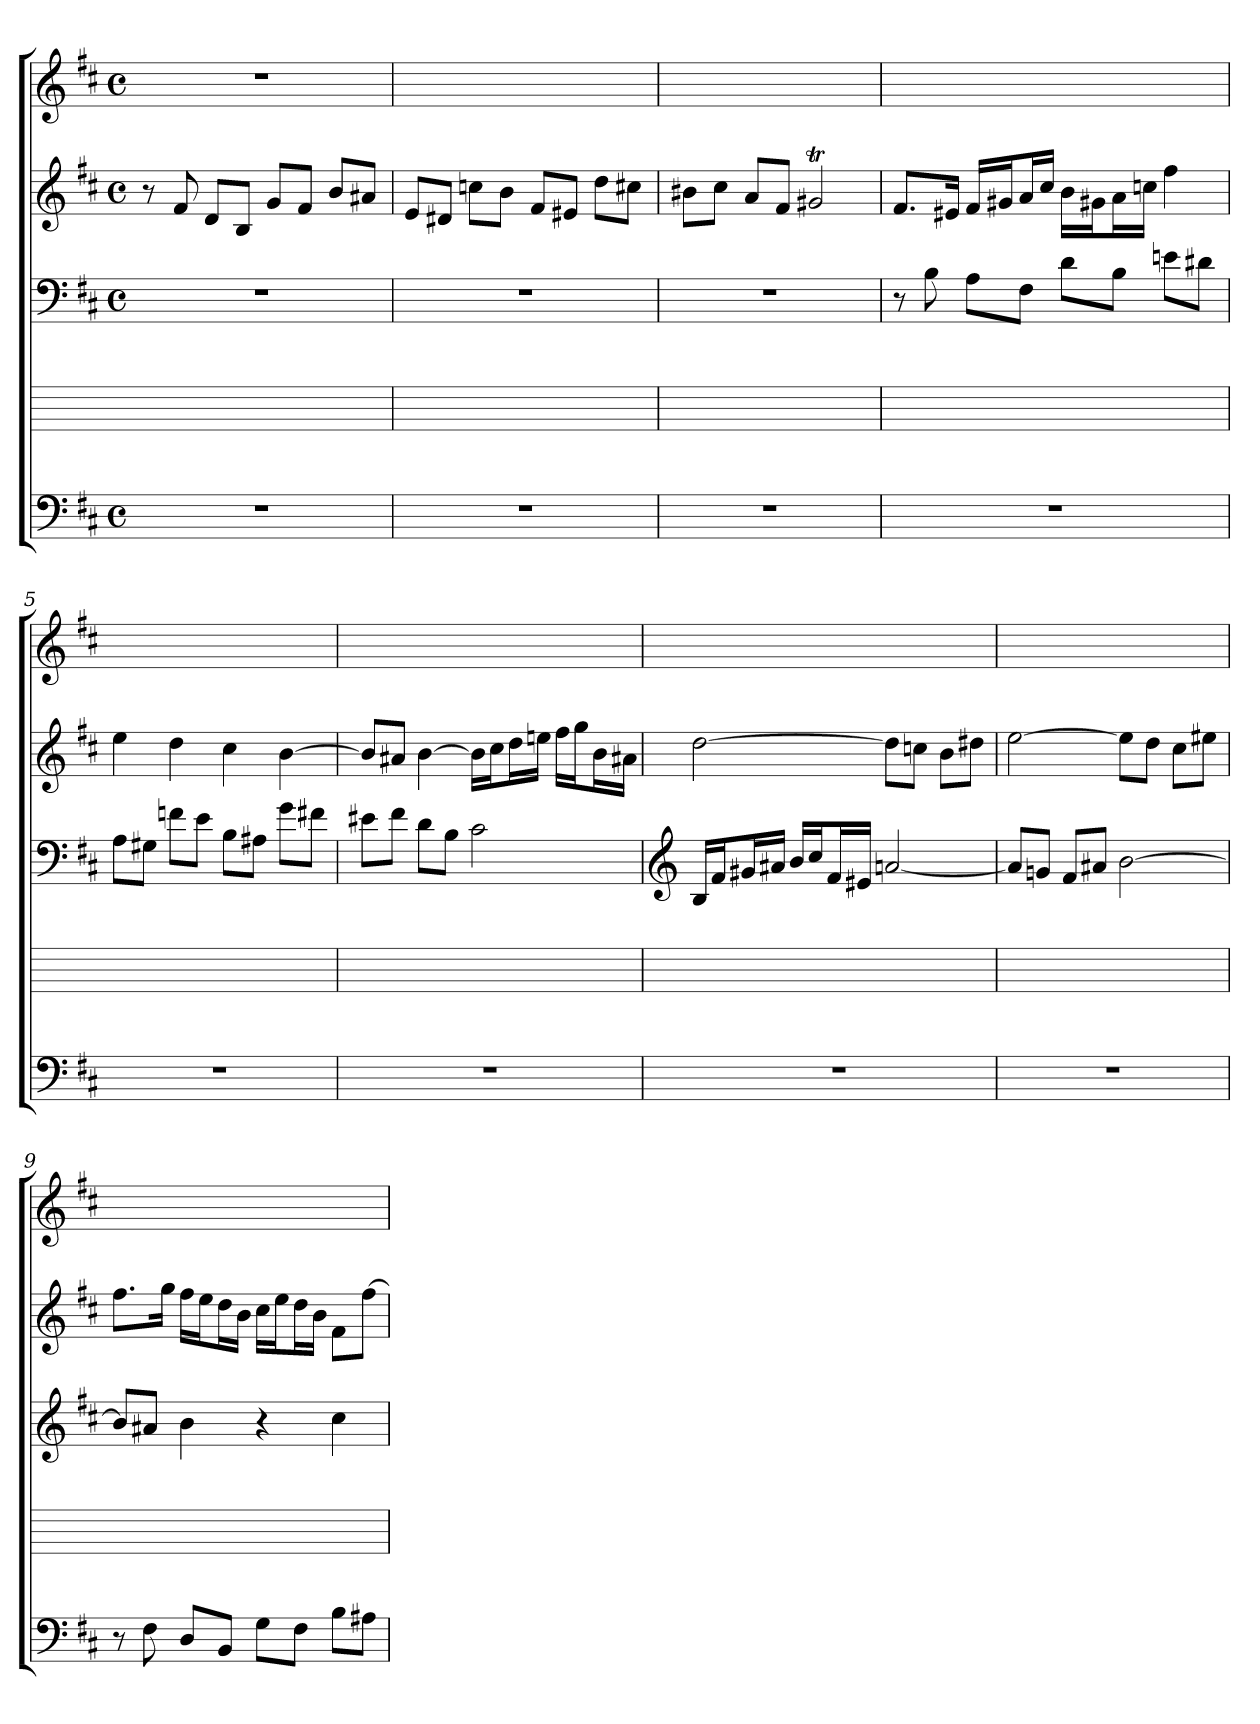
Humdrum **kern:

**kern	**kern	**kern	**kern	**kern
*part5	*part4	*part3	*part2	*part1
*staff5	*staff4	*staff3	*staff2	*staff1
*clefF4	*	*clefF4	*clefG2	*clefG2
*k[f#c#]	*	*k[f#c#]	*k[f#c#]	*k[f#c#]
*b:	*	*b:	*b:	*b:
*M4/4	*	*M4/4	*M4/4	*M4/4
*met(c)	*	*met(c)	*met(c)	*met(c)
*MM51	*MM51	*MM51	*MM51	*MM51
=1	=1	=1	=1	=1
1r	1ryy	1r	8r	1r
.	.	.	8f#	.
.	.	.	8d/L	.
.	.	.	8B/J	.
.	.	.	8g/L	.
.	.	.	8f#/J	.
.	.	.	8b/L	.
.	.	.	8a#X/J	.
=2	=2	=2	=2	=2
1r	1ryy	1r	8e/L	1ryy
.	.	.	8d#X/J	.
.	.	.	8ccn\L	.
.	.	.	8b\J	.
.	.	.	8f#/L	.
.	.	.	8e#X/J	.
.	.	.	8dd\L	.
.	.	.	8cc#X\J	.
=3	=3	=3	=3	=3
1r	1ryy	1r	8b#X\L	1ryy
.	.	.	8cc#\J	.
.	.	.	8a/L	.
.	.	.	8f#/J	.
.	.	.	2g#Xt	.
=4	=4	=4	=4	=4
1r	1ryy	8r	8.f#/L	1ryy
.	.	8B	.	.
.	.	.	16e#X/Jk	.
.	.	8A\L	16f#/LL	.
.	.	.	16g#X/J	.
.	.	8F#\J	16a/L	.
.	.	.	16cc#/JJ	.
.	.	8d\L	16b\LL	.
.	.	.	16g#X\J	.
.	.	8B\J	16a\L	.
.	.	.	16ccn\JJ	.
.	.	8en\L	4ff#	.
.	.	8d#X\J	.	.
=5	=5	=5	=5	=5
1r	1ryy	8A\L	4ee	1ryy
.	.	8G#X\J	.	.
.	.	8fn\L	4dd	.
.	.	8e\J	.	.
.	.	8B\L	4cc#	.
.	.	8A#X\J	.	.
.	.	8g\L	[4b	.
.	.	8f#X\J	.	.
=6	=6	=6	=6	=6
1r	1ryy	8e#X\L	8b/L]	1ryy
.	.	8f#\J	8a#X/J	.
.	.	8d\L	[4b	.
.	.	8B\J	.	.
.	.	2c#	16b\LL]	.
.	.	.	16cc#\J	.
.	.	.	16dd\L	.
.	.	.	16een\JJ	.
.	.	.	16ff#\LL	.
.	.	.	16gg\J	.
.	.	.	16b\L	.
.	.	.	16a#X\JJ	.
=7	=7	=7	=7	=7
*	*	*clefG2	*	*
1r	1ryy	16B/LL	[2dd	1ryy
.	.	16f#/J	.	.
.	.	16g#X/L	.	.
.	.	16a#X/JJ	.	.
.	.	16b/LL	.	.
.	.	16cc#/J	.	.
.	.	16f#/L	.	.
.	.	16e#X/JJ	.	.
.	.	[2an	8dd\L]	.
.	.	.	8ccn\J	.
.	.	.	8b\L	.
.	.	.	8dd#X\J	.
=8	=8	=8	=8	=8
1r	1ryy	8a/L]	[2ee	1ryy
.	.	8gn/J	.	.
.	.	8f#/L	.	.
.	.	8a#X/J	.	.
.	.	[2b	8ee\L]	.
.	.	.	8dd\J	.
.	.	.	8cc#\L	.
.	.	.	8ee#X\J	.
=9	=9	=9	=9	=9
8r	1ryy	8b/L]	8.ff#\L	1ryy
8F#	.	8a#X/J	.	.
.	.	.	16gg\Jk	.
8D/L	.	4b	16ff#\LL	.
.	.	.	16ee\J	.
8BB/J	.	.	16dd\L	.
.	.	.	16b\JJ	.
8G\L	.	4r	16cc#\LL	.
.	.	.	16ee\J	.
8F#\J	.	.	16dd\L	.
.	.	.	16b\JJ	.
8B\L	.	4cc#	8f#\L	.
8A#X\J	.	.	[8ff#\J	.
=	=	=	=	=
*-	*-	*-	*-	*-
